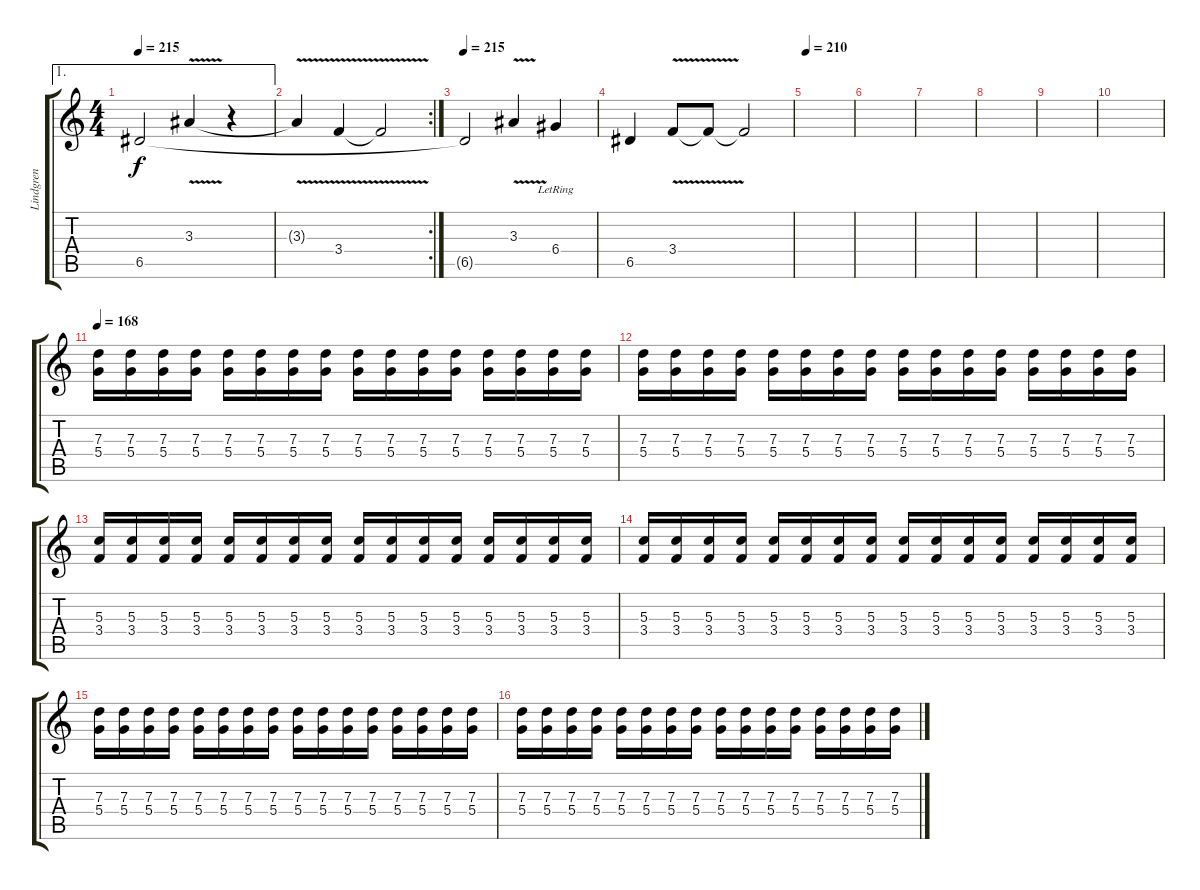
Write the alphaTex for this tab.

\track ("Lindgren" "Lindgren") {instrument distortionguitar}
\staff {score tabs}
\tuning (E4 B3 G3 D3 A2 E2) {hide}
\ae 1
\ts (4 4)
\tempo 215
\clef g2
\ks c
6.5{t}.2{dy f} 3.3{v}.4 r.4 |
\rc 2
3.3{t}.4 3.4{v}.4 3.4{t}.2 |
\tempo 215
6.5{t}.2 3.3{v}.4 6.4{lr}.4 |
6.5.4 3.4{v}.8 3.4{t}.8 3.4{t}.2 |
\tempo 210
|
|
|
|
|
|
\tempo 168
(7.3 5.4).16 (7.3 5.4).16 (7.3 5.4).16 (7.3 5.4).16 (7.3 5.4).16 (7.3 5.4).16 (7.3 5.4).16 (7.3 5.4).16 (7.3 5.4).16 (7.3 5.4).16 (7.3 5.4).16 (7.3 5.4).16 (7.3 5.4).16 (7.3 5.4).16 (7.3 5.4).16 (7.3 5.4).16 |
(7.3 5.4).16 (7.3 5.4).16 (7.3 5.4).16 (7.3 5.4).16 (7.3 5.4).16 (7.3 5.4).16 (7.3 5.4).16 (7.3 5.4).16 (7.3 5.4).16 (7.3 5.4).16 (7.3 5.4).16 (7.3 5.4).16 (7.3 5.4).16 (7.3 5.4).16 (7.3 5.4).16 (7.3 5.4).16 |
(5.3 3.4).16 (5.3 3.4).16 (5.3 3.4).16 (5.3 3.4).16 (5.3 3.4).16 (5.3 3.4).16 (5.3 3.4).16 (5.3 3.4).16 (5.3 3.4).16 (5.3 3.4).16 (5.3 3.4).16 (5.3 3.4).16 (5.3 3.4).16 (5.3 3.4).16 (5.3 3.4).16 (5.3 3.4).16 |
(5.3 3.4).16 (5.3 3.4).16 (5.3 3.4).16 (5.3 3.4).16 (5.3 3.4).16 (5.3 3.4).16 (5.3 3.4).16 (5.3 3.4).16 (5.3 3.4).16 (5.3 3.4).16 (5.3 3.4).16 (5.3 3.4).16 (5.3 3.4).16 (5.3 3.4).16 (5.3 3.4).16 (5.3 3.4).16 |
(7.3 5.4).16 (7.3 5.4).16 (7.3 5.4).16 (7.3 5.4).16 (7.3 5.4).16 (7.3 5.4).16 (7.3 5.4).16 (7.3 5.4).16 (7.3 5.4).16 (7.3 5.4).16 (7.3 5.4).16 (7.3 5.4).16 (7.3 5.4).16 (7.3 5.4).16 (7.3 5.4).16 (7.3 5.4).16 |
(7.3 5.4).16 (7.3 5.4).16 (7.3 5.4).16 (7.3 5.4).16 (7.3 5.4).16 (7.3 5.4).16 (7.3 5.4).16 (7.3 5.4).16 (7.3 5.4).16 (7.3 5.4).16 (7.3 5.4).16 (7.3 5.4).16 (7.3 5.4).16 (7.3 5.4).16 (7.3 5.4).16 (7.3 5.4).16
